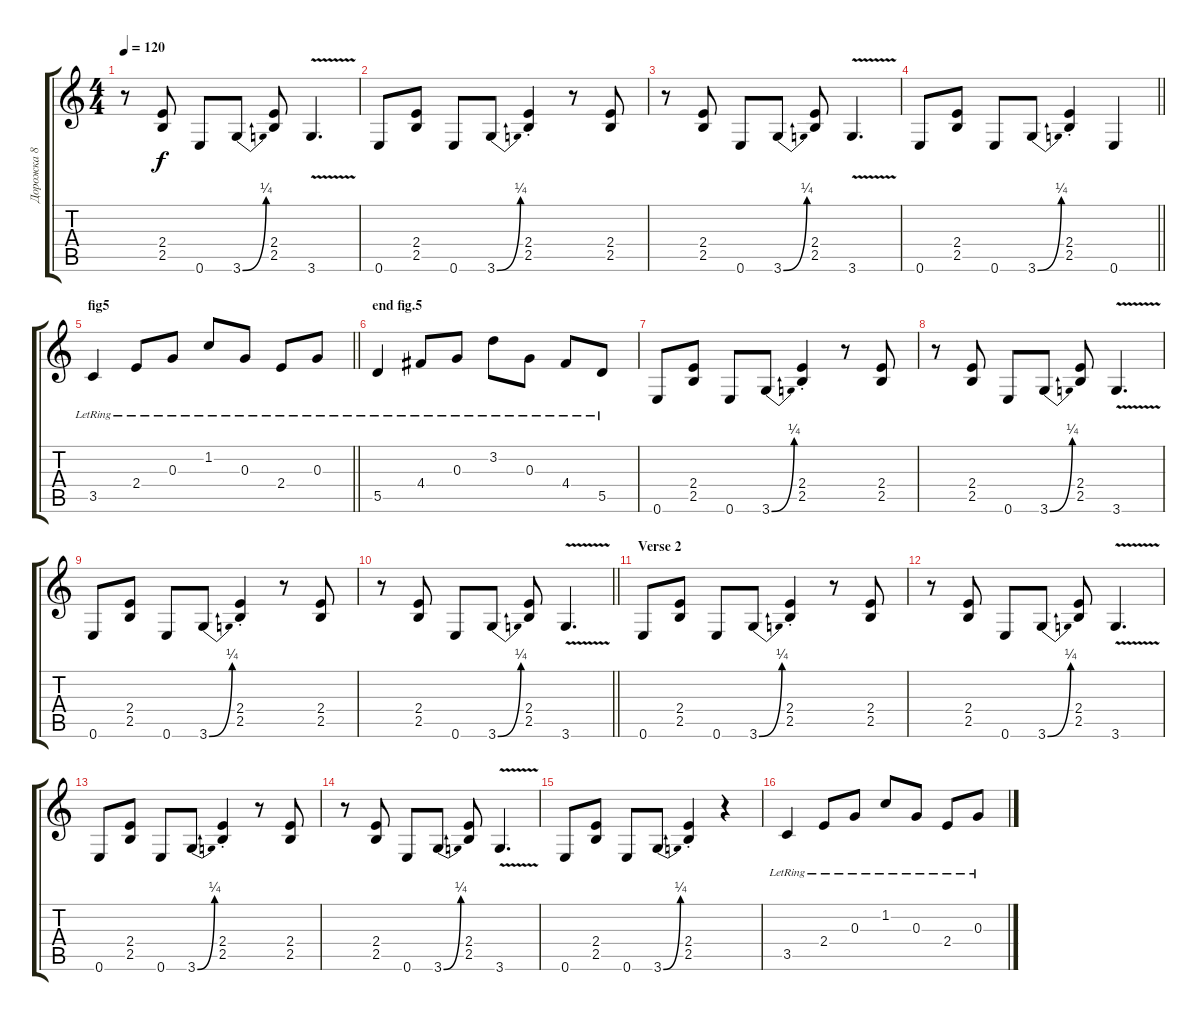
\track ("Дорожка 8" "Дорожка 8") {instrument electricguitarjazz}
\staff {score tabs}
\tuning (E4 B3 G3 D3 A2 E2) {hide}
\ts (4 4)
\tempo 120
\clef g2
\ks c
r.8{dy f} (2.4 2.5).8 0.6.8 3.6{be (bend 0 0 60 1)}.8 (2.4 2.5).8 3.6{v}.4{d} |
0.6.8 (2.4 2.5).8 0.6.8 3.6{be (bend 0 0 60 1)}.8 (2.4{st} 2.5{st}).4 r.8 (2.4 2.5).8 |
r.8 (2.4 2.5).8 0.6.8 3.6{be (bend 0 0 60 1)}.8 (2.4 2.5).8 3.6{v}.4{d} |
\barLineRight lightlight
0.6.8 (2.4 2.5).8 0.6.8 3.6{be (bend 0 0 60 1)}.8 (2.4{st} 2.5{st}).4 0.6.4 |
\section ("" "fig5")
\barLineRight lightlight
3.5{lr}.4 2.4{lr}.8 0.3{lr}.8 1.2{lr}.8 0.3{lr}.8 2.4{lr}.8 0.3{lr}.8 |
\section ("" "end fig.5")
5.5{lr}.4 4.4{lr}.8 0.3{lr}.8 3.2{lr}.8 0.3{lr}.8 4.4{lr}.8 5.5{lr}.8 |
0.6.8 (2.4 2.5).8 0.6.8 3.6{be (bend 0 0 60 1)}.8 (2.4{st} 2.5{st}).4 r.8 (2.4 2.5).8 |
r.8 (2.4 2.5).8 0.6.8 3.6{be (bend 0 0 60 1)}.8 (2.4 2.5).8 3.6{v}.4{d} |
0.6.8 (2.4 2.5).8 0.6.8 3.6{be (bend 0 0 60 1)}.8 (2.4{st} 2.5{st}).4 r.8 (2.4 2.5).8 |
\barLineRight lightlight
r.8 (2.4 2.5).8 0.6.8 3.6{be (bend 0 0 60 1)}.8 (2.4 2.5).8 3.6{v}.4{d} |
\section ("" "Verse 2")
0.6.8 (2.4 2.5).8 0.6.8 3.6{be (bend 0 0 60 1)}.8 (2.4{st} 2.5{st}).4 r.8 (2.4 2.5).8 |
r.8 (2.4 2.5).8 0.6.8 3.6{be (bend 0 0 60 1)}.8 (2.4 2.5).8 3.6{v}.4{d} |
0.6.8 (2.4 2.5).8 0.6.8 3.6{be (bend 0 0 60 1)}.8 (2.4{st} 2.5{st}).4 r.8 (2.4 2.5).8 |
r.8 (2.4 2.5).8 0.6.8 3.6{be (bend 0 0 60 1)}.8 (2.4 2.5).8 3.6{v}.4{d} |
0.6.8 (2.4 2.5).8 0.6.8 3.6{be (bend 0 0 60 1)}.8 (2.4{st} 2.5{st}).4 r.4 |
3.5{lr}.4 2.4{lr}.8 0.3{lr}.8 1.2{lr}.8 0.3{lr}.8 2.4{lr}.8 0.3{lr}.8
